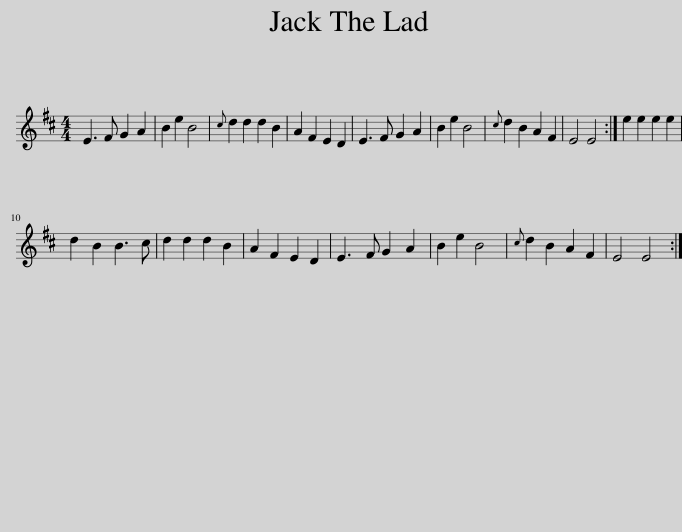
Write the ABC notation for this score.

X:1
L:1/8
M:4/4
I:linebreak $
K:D
V:1 treble
V:1
 E3 F G2 A2 | B2 e2 B4 |{c} d2 d2 d2 B2 | A2 F2 E2 D2 | E3 F G2 A2 | %5
 B2 e2 B4 |{c} d2 B2 A2 F2 | E4 E4 :| e2 e2 e2 e2 |$ d2 B2 B3 c | %10
 d2 d2 d2 B2 | A2 F2 E2 D2 | E3 F G2 A2 | B2 e2 B4 |{c} d2 B2 A2 F2 | %15
 E4 E4 :| %16
